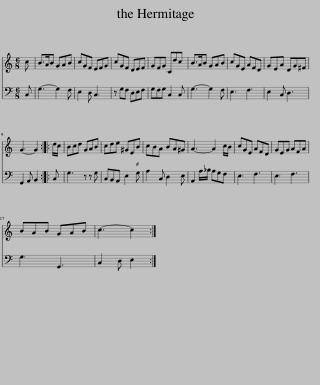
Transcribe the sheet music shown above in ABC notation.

X:1
%%score 1 2
L:1/8
M:6/8
I:linebreak $
K:C
V:1 treble
V:2 bass
V:1
 c | B>AB GAB | cGF EFG | cGF DEF | GFG Cdc | %5
 B>AB GAB | cGE AFD | GEA DG^F |$ G3- G2 :: d/c/ | %10
 Bcd GAB | cde ^GEB | cBA BA^G | A3- A2 c/B/ | cGE AFD | %15
 GEG AFA |$ BAB GAB | c3- c2 :| %18
V:2
 C, | G,3- G,2 F, | E,2 D, C,3 | z G,F, D,E,F, | G,F,G, C,2 C, | %5
 G,3- G,2 F, | E,3 F,3 | E,2 C, D,3 |$ G,,2 A,, B,,2 :: C, | %10
 G,3 z z G, | C,B,,A,, E,2 G, | A,2 C, D,2 E, | A,,2 A,/_B,/ A,G,F, | E,3 F,3 | %15
 E,3 F,3 |$ G,3 G,,3 | C,2 D, E,2 :| %18
